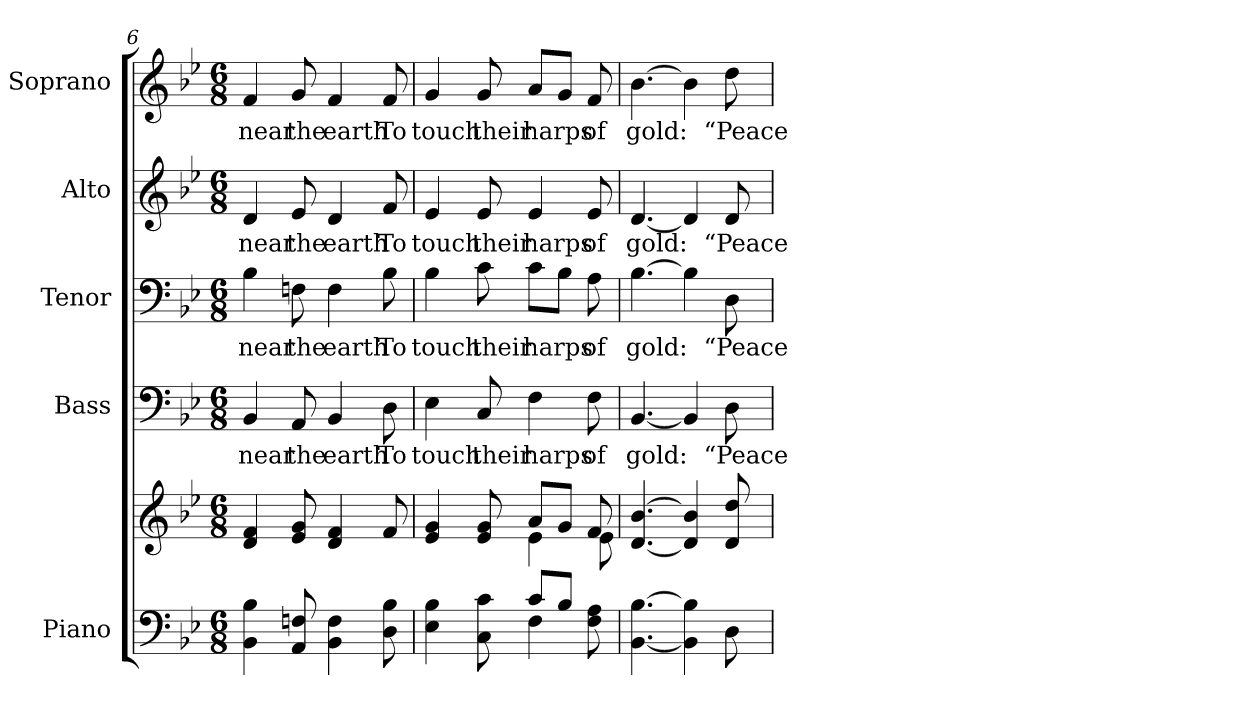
**kern	**kern	**kern	**text	**kern	**text	**kern	**text	**kern	**text
*part5	*part5	*part4	*part4	*part3	*part3	*part2	*part2	*part1	*part1
*staff6	*staff5	*staff4	*staff4	*staff3	*staff3	*staff2	*staff2	*staff1	*staff1
*I"Piano	*	*I"Bass	*	*I"Tenor	*	*I"Alto	*	*I"Soprano	*
*I'Pno.	*	*I'B.	*	*I'T.	*	*I'A.	*	*I'S.	*
*clefF4	*clefG2	*clefF4	*	*clefF4	*	*clefG2	*	*clefG2	*
*k[b-e-]	*k[b-e-]	*k[b-e-]	*	*k[b-e-]	*	*k[b-e-]	*	*k[b-e-]	*
*B-:	*B-:	*B-:	*	*B-:	*	*B-:	*	*B-:	*
*M6/8	*M6/8	*M6/8	*	*M6/8	*	*M6/8	*	*M6/8	*
=6	=6	=6	=6	=6	=6	=6	=6	=6	=6
!	!	!	!LO:LY:b:color=#000000	!	!	!	!	!	!
!	!	!	!	!	!LO:LY:b:color=#000000	!	!	!	!
!	!	!	!	!	!	!	!LO:LY:b:color=#000000	!	!
!	!	!	!	!	!	!	!	!	!LO:LY:b:color=#000000
4BB-i\ 4B-i	4di/ 4fi	4BB-i/	near	4B-i\	near	4di/	near	4fi/	near
!	!	!	!LO:LY:b:color=#000000	!	!	!	!	!	!
!	!	!	!	!	!LO:LY:b:color=#000000	!	!	!	!
!	!	!	!	!	!	!	!LO:LY:b:color=#000000	!	!
!	!	!	!	!	!	!	!	!	!LO:LY:b:color=#000000
8AAi/ 8Fni	8e-i/ 8gi	8AAi/	the	8Fni\	the	8e-i/	the	8gi/	the
!	!	!	!LO:LY:b:color=#000000	!	!	!	!	!	!
!	!	!	!	!	!LO:LY:b:color=#000000	!	!	!	!
!	!	!	!	!	!	!	!LO:LY:b:color=#000000	!	!
!	!	!	!	!	!	!	!	!	!LO:LY:b:color=#000000
4BB-i\ 4Fi	4di/ 4fi	4BB-i/	earth	4Fi\	earth	4di/	earth	4fi/	earth
!	!	!	!LO:LY:b:color=#000000	!	!	!	!	!	!
!	!	!	!	!	!LO:LY:b:color=#000000	!	!	!	!
!	!	!	!	!	!	!	!LO:LY:b:color=#000000	!	!
!	!	!	!	!	!	!	!	!	!LO:LY:b:color=#000000
8Di\ 8B-i	8fi/	8Di\	To	8B-i\	To	8fi/	To	8fi/	To
!!LO:PB:g=z
=7	=7	=7	=7	=7	=7	=7	=7	=7	=7
*^	*^	*	*	*	*	*	*	*	*
!	!	!	!	!	!LO:LY:b:color=#000000	!	!	!	!	!	!
!	!	!	!	!	!	!	!LO:LY:b:color=#000000	!	!	!	!
!	!	!	!	!	!	!	!	!	!LO:LY:b:color=#000000	!	!
!	!	!	!	!	!	!	!	!	!	!	!LO:LY:b:color=#000000
4E-i\ 4B-i	4.ryy	4e-i/ 4gi	4.ryy	4E-i\	touch	4B-i\	touch	4e-i/	touch	4gi/	touch
!	!	!	!	!	!LO:LY:b:color=#000000	!	!	!	!	!	!
!	!	!	!	!	!	!	!LO:LY:b:color=#000000	!	!	!	!
!	!	!	!	!	!	!	!	!	!LO:LY:b:color=#000000	!	!
!	!	!	!	!	!	!	!	!	!	!	!LO:LY:b:color=#000000
8Ci\ 8ci	.	8e-i/ 8gi	.	8Ci/	their	8ci\	their	8e-i/	their	8gi/	their
!	!	!	!	!	!LO:LY:b:color=#000000	!	!	!	!	!	!
!	!	!	!	!	!	!	!LO:LY:b:color=#000000	!	!	!	!
!	!	!	!	!	!	!	!	!	!LO:LY:b:color=#000000	!	!
!	!	!	!	!	!	!	!	!	!	!	!LO:LY:b:color=#000000
8ci/L	4Fi\	8ai/L	4e-i\	4Fi\	harps	8ci\L	harps	4e-i/	harps	8ai/L	harps
8B-i/J	.	8gi/J	.	.	.	8B-i\J	.	.	.	8gi/J	.
!	!	!	!	!	!LO:LY:b:color=#000000	!	!	!	!	!	!
!	!	!	!	!	!	!	!LO:LY:b:color=#000000	!	!	!	!
!	!	!	!	!	!	!	!	!	!LO:LY:b:color=#000000	!	!
!	!	!	!	!	!	!	!	!	!	!	!LO:LY:b:color=#000000
8Fi\ 8Ai	8ryy	8fi/	8e-i\	8Fi\	of	8Ai\	of	8e-i/	of	8fi/	of
*v	*v	*	*	*	*	*	*	*	*	*	*
*	*v	*v	*	*	*	*	*	*	*	*
=8	=8	=8	=8	=8	=8	=8	=8	=8	=8
*^	*^	*	*	*	*	*	*	*	*
!	!	!	!	!	!LO:LY:b:color=#000000	!	!	!	!	!	!
*v	*v	*	*	*	*	*	*	*	*	*	*
*	*v	*v	*	*	*	*	*	*	*	*
*^	*^	*	*	*	*	*	*	*	*
!	!	!	!	!	!	!	!LO:LY:b:color=#000000	!	!	!	!
*v	*v	*	*	*	*	*	*	*	*	*	*
*	*v	*v	*	*	*	*	*	*	*	*
*^	*^	*	*	*	*	*	*	*	*
!	!	!	!	!	!	!	!	!	!LO:LY:b:color=#000000	!	!
*v	*v	*	*	*	*	*	*	*	*	*	*
*	*v	*v	*	*	*	*	*	*	*	*
*^	*^	*	*	*	*	*	*	*	*
!	!	!	!	!	!	!	!	!	!	!	!LO:LY:b:color=#000000
*v	*v	*	*	*	*	*	*	*	*	*	*
*	*v	*v	*	*	*	*	*	*	*	*
[<4.BB-i\ [>4.B-i	[<4.di/ [>4.b-i	[<4.BB-i/	gold:	[>4.B-i\	gold:	[<4.di/	gold:	[>4.b-i\	gold:
4BB-i\] 4B-i]	4di/] 4b-i]	4BB-i/]	.	4B-i\]	.	4di/]	.	4b-i\]	.
!	!	!	!LO:LY:b:color=#000000	!	!	!	!	!	!
!	!	!	!	!	!LO:LY:b:color=#000000	!	!	!	!
!	!	!	!	!	!	!	!LO:LY:b:color=#000000	!	!
!	!	!	!	!	!	!	!	!	!LO:LY:b:color=#000000
8Di\	8di/ 8ddi	8Di\	“Peace	8Di\	“Peace	8di/	“Peace	8ddi\	“Peace
=	=	=	=	=	=	=	=	=	=
*-	*-	*-	*-	*-	*-	*-	*-	*-	*-
